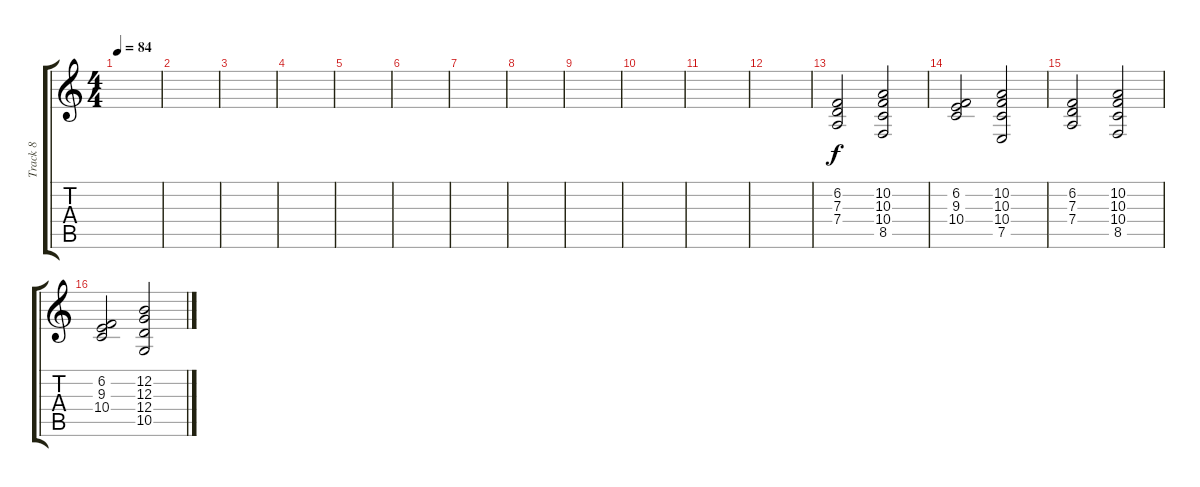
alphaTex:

\track ("Track 8" "Track 8") {instrument pad2warm}
\staff {score tabs}
\tuning (E4 B3 G3 D3 A2 E2) {hide}
\ts (4 4)
\tempo 84
\clef g2
\ks c
|
|
|
|
|
|
|
|
|
|
|
|
(6.2 7.3 7.4).2 (10.2 10.3 10.4 8.5).2 |
(6.2 9.3 10.4).2 (10.2 10.3 10.4 7.5).2 |
(6.2 7.3 7.4).2 (10.2 10.3 10.4 8.5).2 |
(6.2 9.3 10.4).2 (12.2 12.3 12.4 10.5).2
